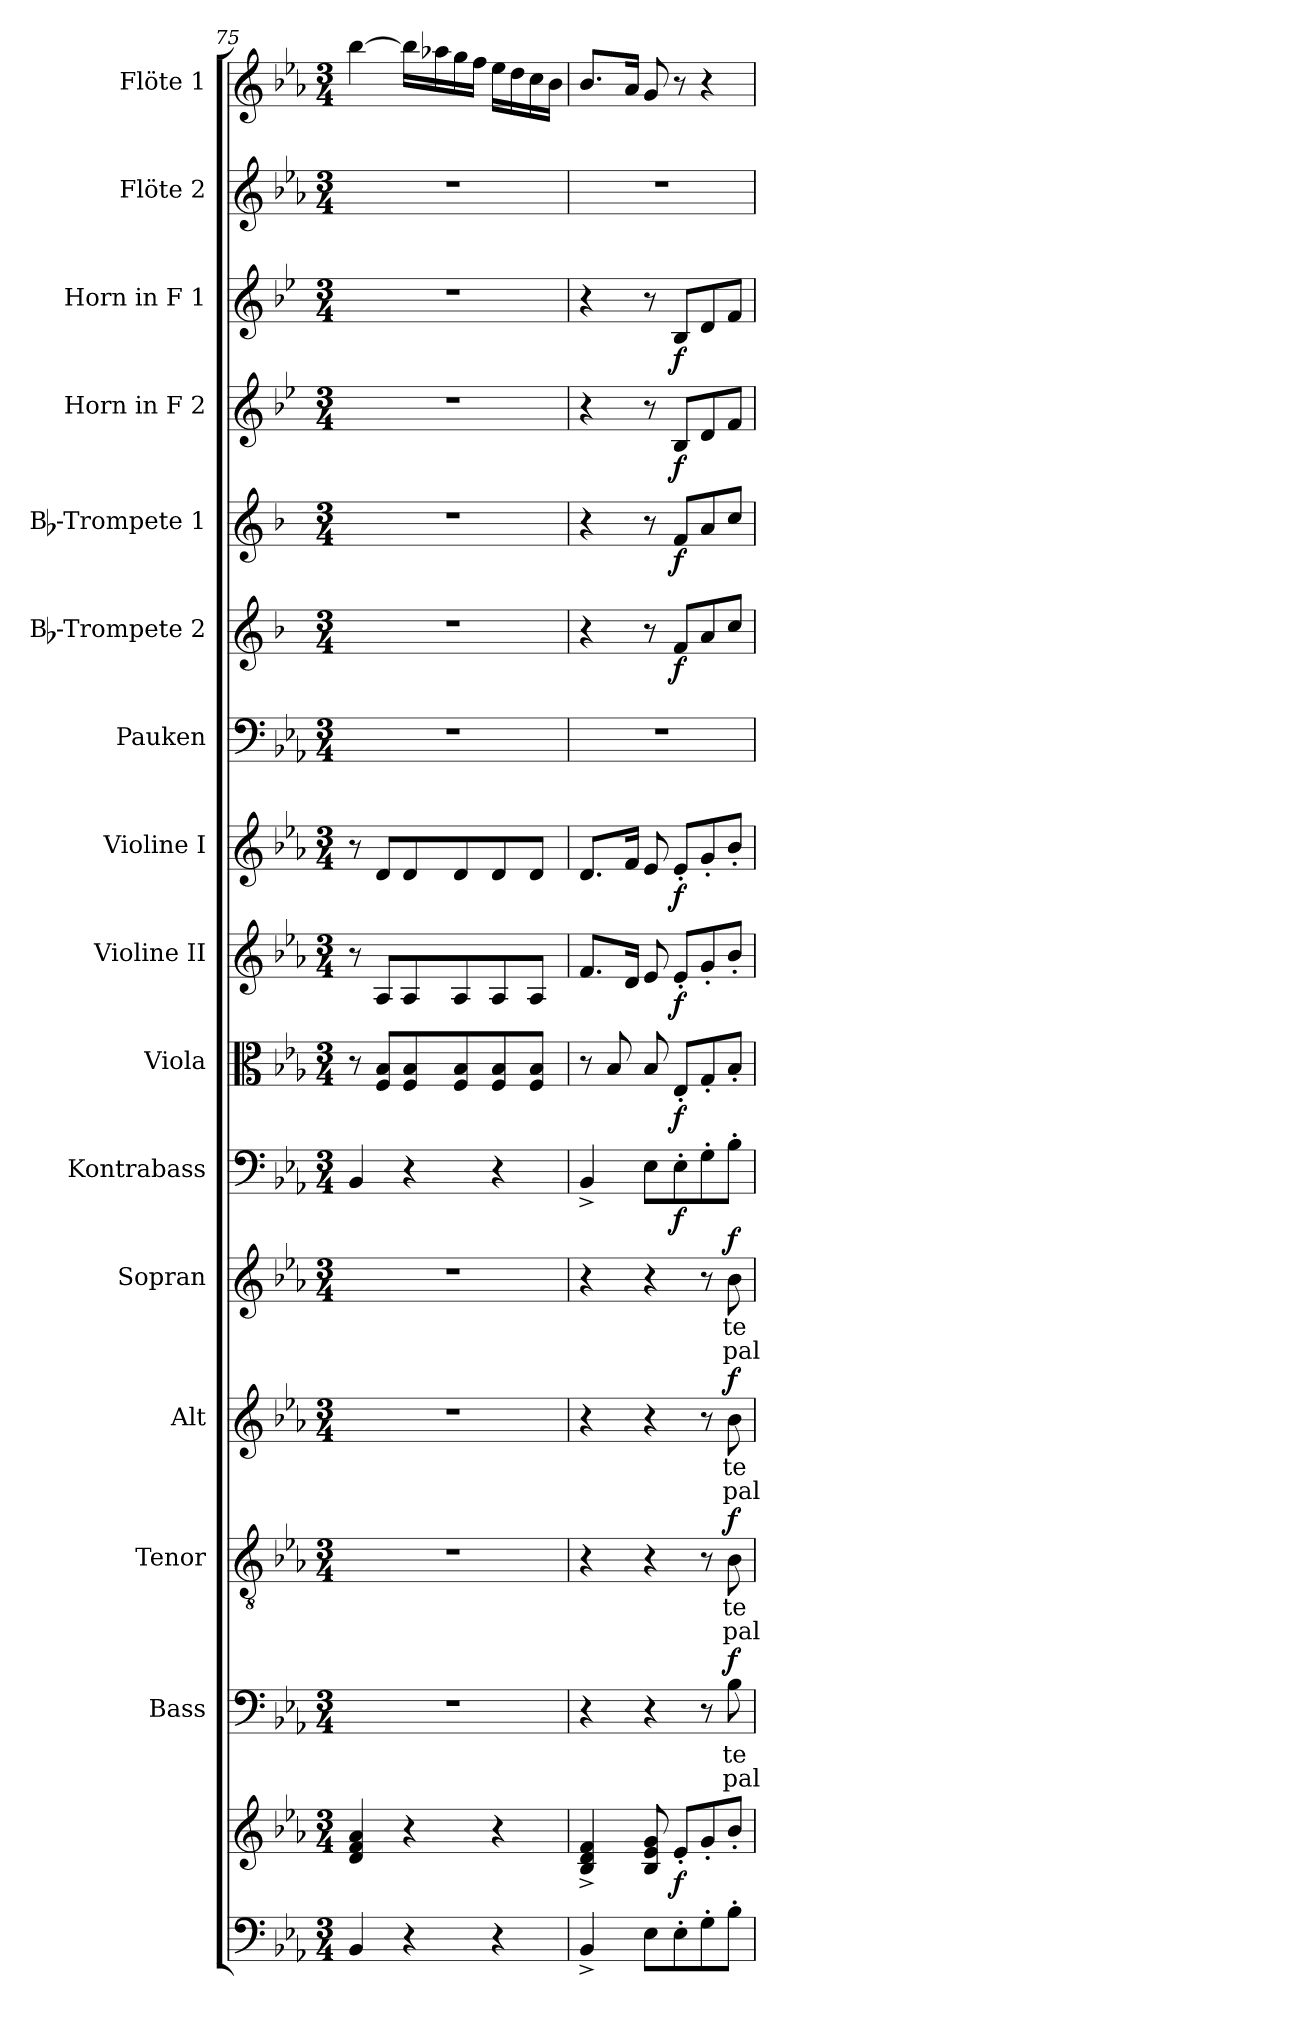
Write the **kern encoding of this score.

**kern	**kern	**dynam	**kern	**text	**text	**dynam	**kern	**text	**text	**dynam	**kern	**text	**text	**dynam	**kern	**text	**text	**dynam	**kern	**dynam	**kern	**dynam	**kern	**dynam	**kern	**dynam	**kern	**kern	**dynam	**kern	**dynam	**kern	**dynam	**kern	**dynam	**kern	**kern
*part16	*part16	*part16	*part15	*part15	*part15	*part15	*part14	*part14	*part14	*part14	*part13	*part13	*part13	*part13	*part12	*part12	*part12	*part12	*part11	*part11	*part10	*part10	*part9	*part9	*part8	*part8	*part7	*part6	*part6	*part5	*part5	*part4	*part4	*part3	*part3	*part2	*part1
*staff17	*staff16	*staff16/17	*staff15	*staff15	*staff15	*staff15	*staff14	*staff14	*staff14	*staff14	*staff13	*staff13	*staff13	*staff13	*staff12	*staff12	*staff12	*staff12	*staff11	*staff11	*staff10	*staff10	*staff9	*staff9	*staff8	*staff8	*staff7	*staff6	*staff6	*staff5	*staff5	*staff4	*staff4	*staff3	*staff3	*staff2	*staff1
*	*	*	*I"Bass	*	*	*	*I"Tenor	*	*	*	*I"Alt	*	*	*	*I"Sopran	*	*	*	*I"Kontrabass	*	*I"Viola	*	*I"Violine II	*	*I"Violine I	*	*I"Pauken	*I"Bb-Trompete 2	*	*I"Bb-Trompete 1	*	*I"Horn in F 2	*	*I"Horn in F 1	*	*I"Flöte 2	*I"Flöte 1
*	*	*	*I'B.	*	*	*	*I'T.	*	*	*	*I'A.	*	*	*	*I'S.	*	*	*	*I'Kb.	*	*I'Vla.	*	*I'Vl. II	*	*I'Vl. I	*	*I'Pk.	*I'Bb Trp. 2	*	*I'Bb Trp. 1	*	*	*	*	*	*I'Fl. 2	*I'Fl. 1
*clefF4	*clefG2	*	*clefF4	*	*	*	*clefGv2	*	*	*	*clefG2	*	*	*	*clefG2	*	*	*	*clefF4	*	*clefC3	*	*clefG2	*	*clefG2	*	*clefF4	*clefG2	*	*clefG2	*	*clefG2	*	*clefG2	*	*clefG2	*clefG2
*	*	*	*	*	*	*	*	*	*	*	*	*	*	*	*	*	*	*	*ITrd7c12	*	*	*	*	*	*	*	*	*ITrd1c2	*	*ITrd1c2	*	*ITrd4c7	*	*ITrd4c7	*	*	*
*k[b-e-a-]	*k[b-e-a-]	*	*k[b-e-a-]	*	*	*	*k[b-e-a-]	*	*	*	*k[b-e-a-]	*	*	*	*k[b-e-a-]	*	*	*	*k[b-e-a-]	*	*k[b-e-a-]	*	*k[b-e-a-]	*	*k[b-e-a-]	*	*k[b-e-a-]	*k[b-e-a-]	*	*k[b-e-a-]	*	*k[b-e-a-]	*	*k[b-e-a-]	*	*k[b-e-a-]	*k[b-e-a-]
*E-:	*E-:	*	*E-:	*	*	*	*E-:	*	*	*	*E-:	*	*	*	*E-:	*	*	*	*E-:	*	*E-:	*	*E-:	*	*E-:	*	*E-:	*E-:	*	*E-:	*	*E-:	*	*E-:	*	*E-:	*E-:
*M3/4	*M3/4	*	*M3/4	*	*	*	*M3/4	*	*	*	*M3/4	*	*	*	*M3/4	*	*	*	*M3/4	*	*M3/4	*	*M3/4	*	*M3/4	*	*M3/4	*M3/4	*	*M3/4	*	*M3/4	*	*M3/4	*	*M3/4	*M3/4
=75	=75	=75	=75	=75	=75	=75	=75	=75	=75	=75	=75	=75	=75	=75	=75	=75	=75	=75	=75	=75	=75	=75	=75	=75	=75	=75	=75	=75	=75	=75	=75	=75	=75	=75	=75	=75	=75
4BB-/	4d/ 4f/ 4a-/	.	2.r	.	.	.	2.r	.	.	.	2.r	.	.	.	2.r	.	.	.	4BBB-/	.	8r	.	8r	.	8r	.	2.r	2.r	.	2.r	.	2.r	.	2.r	.	2.r	[4bb-\
.	.	.	.	.	.	.	.	.	.	.	.	.	.	.	.	.	.	.	.	.	8F/ 8B-/L	.	8A-/L	.	8d/L	.	.	.	.	.	.	.	.	.	.	.	.
4r	4r	.	.	.	.	.	.	.	.	.	.	.	.	.	.	.	.	.	4r	.	8F/ 8B-/	.	8A-/	.	8d/	.	.	.	.	.	.	.	.	.	.	.	16bb-\LL]
.	.	.	.	.	.	.	.	.	.	.	.	.	.	.	.	.	.	.	.	.	.	.	.	.	.	.	.	.	.	.	.	.	.	.	.	.	16aa-X\
.	.	.	.	.	.	.	.	.	.	.	.	.	.	.	.	.	.	.	.	.	8F/ 8B-/	.	8A-/	.	8d/	.	.	.	.	.	.	.	.	.	.	.	16gg\
.	.	.	.	.	.	.	.	.	.	.	.	.	.	.	.	.	.	.	.	.	.	.	.	.	.	.	.	.	.	.	.	.	.	.	.	.	16ff\JJ
4r	4r	.	.	.	.	.	.	.	.	.	.	.	.	.	.	.	.	.	4r	.	8F/ 8B-/	.	8A-/	.	8d/	.	.	.	.	.	.	.	.	.	.	.	16ee-\LL
.	.	.	.	.	.	.	.	.	.	.	.	.	.	.	.	.	.	.	.	.	.	.	.	.	.	.	.	.	.	.	.	.	.	.	.	.	16dd\
.	.	.	.	.	.	.	.	.	.	.	.	.	.	.	.	.	.	.	.	.	8F/ 8B-/J	.	8A-/J	.	8d/J	.	.	.	.	.	.	.	.	.	.	.	16cc\
.	.	.	.	.	.	.	.	.	.	.	.	.	.	.	.	.	.	.	.	.	.	.	.	.	.	.	.	.	.	.	.	.	.	.	.	.	16b-\JJ
!!LO:PB:g=z
=76	=76	=76	=76	=76	=76	=76	=76	=76	=76	=76	=76	=76	=76	=76	=76	=76	=76	=76	=76	=76	=76	=76	=76	=76	=76	=76	=76	=76	=76	=76	=76	=76	=76	=76	=76	=76	=76
4BB-^</	4B-/^< 4d/^< 4f/^<	.	4r	.	.	.	4r	.	.	.	4r	.	.	.	4r	.	.	.	4BBB-^</	.	8r	.	8.f/L	.	8.d/L	.	2.r	4r	.	4r	.	4r	.	4r	.	2.r	8.b-/L
.	.	.	.	.	.	.	.	.	.	.	.	.	.	.	.	.	.	.	.	.	8B-/	.	.	.	.	.	.	.	.	.	.	.	.	.	.	.	.
.	.	.	.	.	.	.	.	.	.	.	.	.	.	.	.	.	.	.	.	.	.	.	16d/Jk	.	16f/Jk	.	.	.	.	.	.	.	.	.	.	.	16a-/Jk
8E-\L	8B-/ 8e-/ 8g/	.	4r	.	.	.	4r	.	.	.	4r	.	.	.	4r	.	.	.	8EE-\L	.	8B-/	.	8e-/	.	8e-/	.	.	8r	.	8r	.	8r	.	8r	.	.	8g/
!	!	!LO:DY:b	!	!	!	!	!	!	!	!	!	!	!	!	!	!	!	!	!	!LO:DY:b	!	!LO:DY:b	!	!LO:DY:b	!	!LO:DY:b	!	!	!LO:DY:b	!	!LO:DY:b	!	!LO:DY:b	!	!LO:DY:b	!	!
8E-'>\	8e-'</L	f	.	.	.	.	.	.	.	.	.	.	.	.	.	.	.	.	8EE-'>\	f	8E-'</L	f	8e-'</L	f	8e-'</L	f	.	8e-/L	f	8e-/L	f	8E-/L	f	8E-/L	f	.	8r
8G'>\	8g'</	.	8r	.	.	.	8r	.	.	.	8r	.	.	.	8r	.	.	.	8GG'>\	.	8G'</	.	8g'</	.	8g'</	.	.	8g/	.	8g/	.	8G/	.	8G/	.	.	4r
!	!	!	!	!LO:LY:b	!LO:LY:b	!LO:DY:a	!	!LO:LY:b	!LO:LY:b	!LO:DY:a	!	!LO:LY:b	!LO:LY:b	!LO:DY:a	!	!LO:LY:b	!LO:LY:b	!LO:DY:a	!	!	!	!	!	!	!	!	!	!	!	!	!	!	!	!	!	!	!
8B-'>\J	8b-'</J	.	8B-\	te	pal-	f	8B-\	te	pal-	f	8b-\	te	pal-	f	8b-\	te	pal-	f	8BB-'>\J	.	8B-'</J	.	8b-'</J	.	8b-'</J	.	.	8b-/J	.	8b-/J	.	8B-/J	.	8B-/J	.	.	.
=	=	=	=	=	=	=	=	=	=	=	=	=	=	=	=	=	=	=	=	=	=	=	=	=	=	=	=	=	=	=	=	=	=	=	=	=	=
*-	*-	*-	*-	*-	*-	*-	*-	*-	*-	*-	*-	*-	*-	*-	*-	*-	*-	*-	*-	*-	*-	*-	*-	*-	*-	*-	*-	*-	*-	*-	*-	*-	*-	*-	*-	*-	*-
